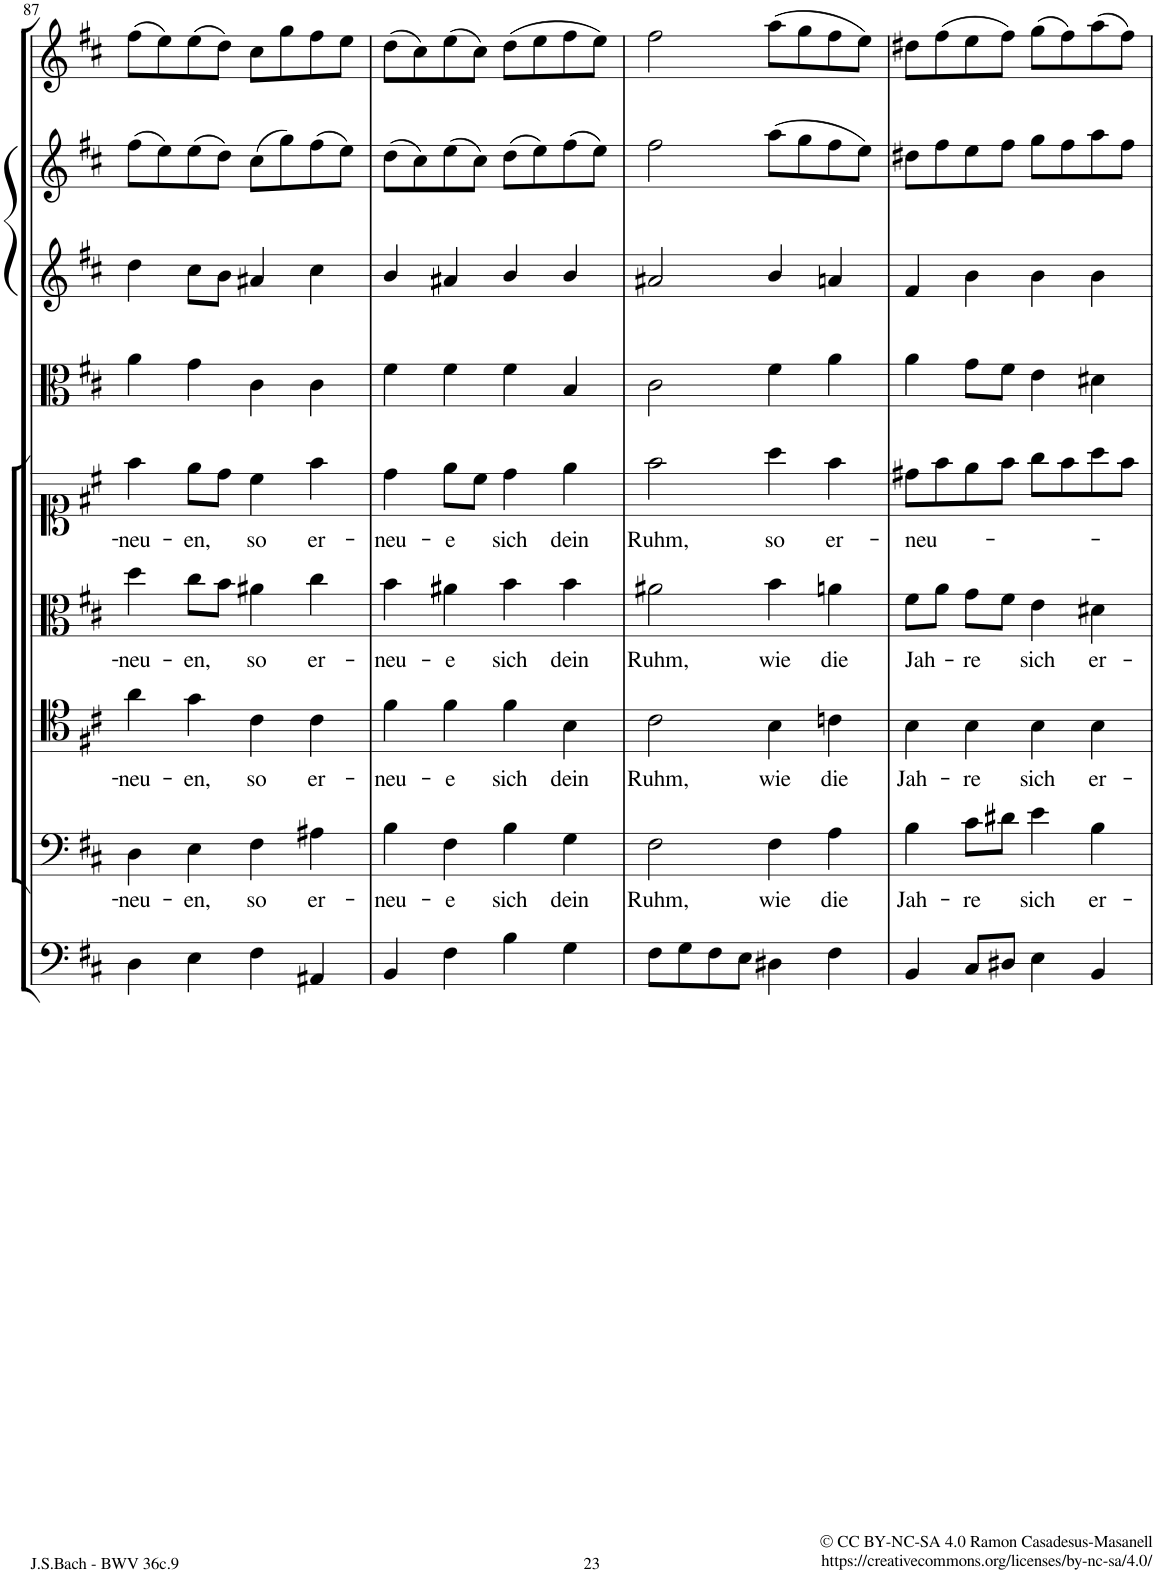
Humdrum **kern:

**kern	**kern	**text	**kern	**text	**kern	**text	**kern	**text	**kern	**kern	**kern	**kern
*part9	*part8	*part8	*part7	*part7	*part6	*part6	*part5	*part5	*part4	*part3	*part2	*part1
*staff9	*staff8	*staff8	*staff7	*staff7	*staff6	*staff6	*staff5	*staff5	*staff4	*staff3	*staff2	*staff1
*I"Continuo	*I"Basso	*	*I"Tenore	*	*I"Alto	*	*I"Soprano	*	*I"Viola	*I"Violino II	*I"Violino I	*I"Oboe d'amore
*	*	*	*	*	*	*	*	*	*I'Vla	*I'Vln	*I'Vln	*I'Ob
!!LO:PB:g=z
*clefF4	*clefF4	*	*clefC4	*	*clefC3	*	*clefC1	*	*clefC3	*clefG2	*clefG2	*clefG2
*k[f#c#]	*k[f#c#]	*	*k[f#c#]	*	*k[f#c#]	*	*k[f#c#]	*	*k[f#c#]	*k[f#c#]	*k[f#c#]	*k[f#c#]
*M2/2	*M2/2	*	*M2/2	*	*M2/2	*	*M2/2	*	*M2/2	*M2/2	*M2/2	*M2/2
=87	=87	=87	=87	=87	=87	=87	=87	=87	=87	=87	=87	=87
!	!	!LO:LY:b	!	!LO:LY:b	!	!LO:LY:b	!	!LO:LY:b	!	!	!	!
4D\	4D\	-neu-	4a\	-neu-	4dd\	-neu-	4ff#\	-neu-	4a\	4dd\	(8ff#\L	(8ff#\L
.	.	.	.	.	.	.	.	.	.	.	8ee\)	8ee\)
!	!	!LO:LY:b	!	!LO:LY:b	!	!LO:LY:b	!	!LO:LY:b	!	!	!	!
4E\	4E\	-en,	4g\	-en,	8cc#\L	-en,	8ee\L	-en,	4g\	8cc#\L	(8ee\	(8ee\
.	.	.	.	.	8b\J	.	8dd\J	.	.	8b\J	8dd\J)	8dd\J)
!	!	!LO:LY:b	!	!LO:LY:b	!	!LO:LY:b	!	!LO:LY:b	!	!	!	!
4F#\	4F#\	so	4c#\	so	4a#X\	so	4cc#\	so	4c#\	4a#X/	(8cc#\L	8cc#\L
.	.	.	.	.	.	.	.	.	.	.	8gg\)	8gg\
!	!	!LO:LY:b	!	!LO:LY:b	!	!LO:LY:b	!	!LO:LY:b	!	!	!	!
4AA#X/	4A#X\	er-	4c#\	er-	4cc#\	er-	4ff#\	er-	4c#\	4cc#\	(8ff#\	8ff#\
.	.	.	.	.	.	.	.	.	.	.	8ee\J)	8ee\J
=88	=88	=88	=88	=88	=88	=88	=88	=88	=88	=88	=88	=88
!	!	!LO:LY:b	!	!LO:LY:b	!	!LO:LY:b	!	!LO:LY:b	!	!	!	!
4BB/	4B\	-neu-	4f#\	-neu-	4b\	-neu-	4dd\	-neu-	4f#\	4b/	(8dd\L	(8dd\L
.	.	.	.	.	.	.	.	.	.	.	8cc#\)	8cc#\)
!	!	!LO:LY:b	!	!LO:LY:b	!	!LO:LY:b	!	!LO:LY:b	!	!	!	!
4F#\	4F#\	-e	4f#\	-e	4a#X\	-e	8ee\L	-e	4f#\	4a#X/	(8ee\	(8ee\
.	.	.	.	.	.	.	8cc#\J	.	.	.	8cc#\J)	8cc#\J)
!	!	!LO:LY:b	!	!LO:LY:b	!	!LO:LY:b	!	!LO:LY:b	!	!	!	!
4B\	4B\	sich	4f#\	sich	4b\	sich	4dd\	sich	4f#\	4b/	(8dd\L	(8dd\L
.	.	.	.	.	.	.	.	.	.	.	8ee\)	8ee\
!	!	!LO:LY:b	!	!LO:LY:b	!	!LO:LY:b	!	!LO:LY:b	!	!	!	!
4G\	4G\	dein	4B\	dein	4b\	dein	4ee\	dein	4B/	4b/	(8ff#\	8ff#\
.	.	.	.	.	.	.	.	.	.	.	8ee\J)	8ee\J)
=89	=89	=89	=89	=89	=89	=89	=89	=89	=89	=89	=89	=89
!	!	!LO:LY:b	!	!LO:LY:b	!	!LO:LY:b	!	!LO:LY:b	!	!	!	!
8F#\L	2F#\	Ruhm,	2c#\	Ruhm,	2a#X\	Ruhm,	2ff#\	Ruhm,	2c#\	2a#X/	2ff#\	2ff#\
8G\	.	.	.	.	.	.	.	.	.	.	.	.
8F#\	.	.	.	.	.	.	.	.	.	.	.	.
8E\J	.	.	.	.	.	.	.	.	.	.	.	.
!	!	!LO:LY:b	!	!LO:LY:b	!	!LO:LY:b	!	!LO:LY:b	!	!	!	!
4D#X\	4F#\	wie	4B\	wie	4b\	wie	4aa\	so	4f#\	4b/	(8aa\L	(8aa\L
.	.	.	.	.	.	.	.	.	.	.	8gg\	8gg\
!	!	!LO:LY:b	!	!LO:LY:b	!	!LO:LY:b	!	!LO:LY:b	!	!	!	!
4F#\	4A\	die	4cn\	die	4an\	die	4ff#\	er-	4a\	4an/	8ff#\	8ff#\
.	.	.	.	.	.	.	.	.	.	.	8ee\J)	8ee\J)
=90	=90	=90	=90	=90	=90	=90	=90	=90	=90	=90	=90	=90
!	!	!LO:LY:b	!	!LO:LY:b	!	!LO:LY:b	!	!LO:LY:b	!	!	!	!
4BB/	4B\	Jah-	4B\	Jah-	8f#\L	Jah-	8dd#X\L	-neu-	4a\	4f#/	8dd#X\L	8dd#X\L
.	.	.	.	.	8a\J	.	8ff#\	.	.	.	8ff#\	(8ff#\
!	!	!LO:LY:b	!	!LO:LY:b	!	!LO:LY:b	!	!	!	!	!	!
8C#/L	8c#\L	-re	4B\	-re	8g\L	-re	8ee\	.	8g\L	4b\	8ee\	8ee\
8D#X/J	8d#X\J	.	.	.	8f#\J	.	8ff#\J	.	8f#\J	.	8ff#\J	8ff#\J)
!	!	!LO:LY:b	!	!LO:LY:b	!	!LO:LY:b	!	!	!	!	!	!
4E\	4e\	sich	4B\	sich	4e\	sich	8gg\L	.	4e\	4b\	8gg\L	(8gg\L
.	.	.	.	.	.	.	8ff#\	.	.	.	8ff#\	8ff#\)
!	!	!LO:LY:b	!	!LO:LY:b	!	!LO:LY:b	!	!	!	!	!	!
4BB/	4B\	er-	4B\	er-	4d#X\	er-	8aa\	.	4d#X\	4b\	8aa\	(8aa\
.	.	.	.	.	.	.	8ff#\J	.	.	.	8ff#\J	8ff#\J)
=	=	=	=	=	=	=	=	=	=	=	=	=
*-	*-	*-	*-	*-	*-	*-	*-	*-	*-	*-	*-	*-
